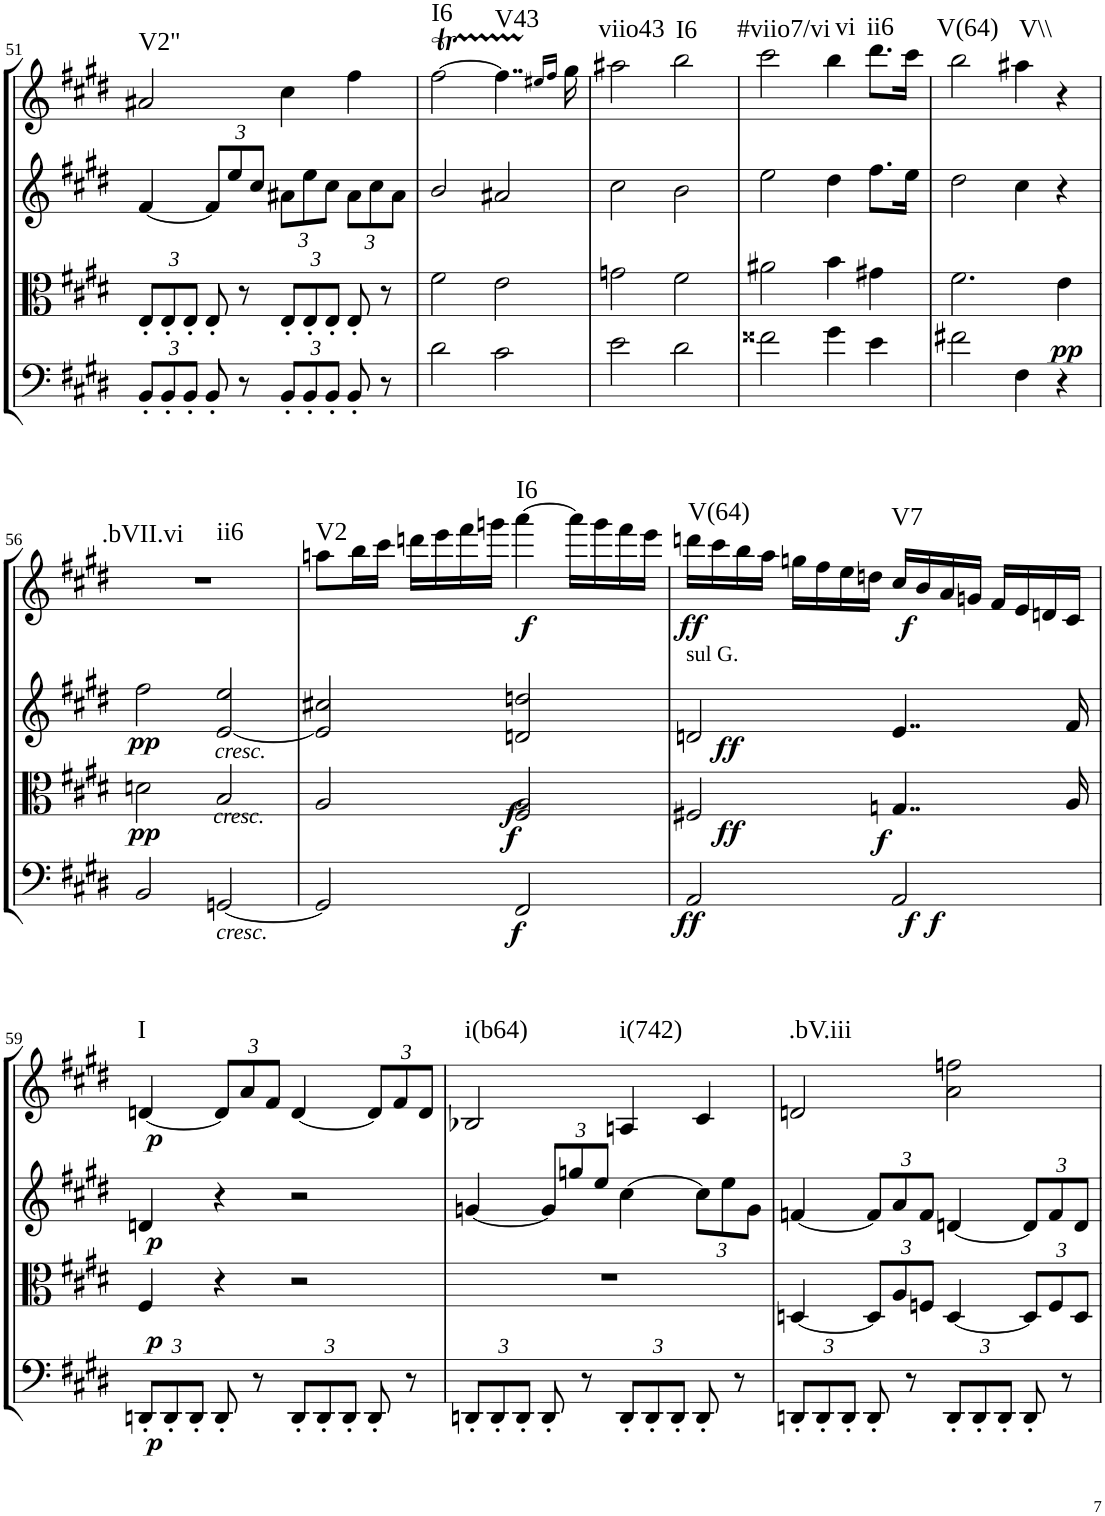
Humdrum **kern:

**kern	**dynam	**kern	**dynam	**kern	**dynam	**kern	**dynam	**harte
*part4	*part4	*part3	*part3	*part2	*part2	*part1	*part1	*part1
*staff4	*staff4	*staff3	*staff3	*staff2	*staff2	*staff1	*staff1	*
*I"Cello	*	*I"Viola	*	*I"2nd Violin	*	*I"1st Violin	*	*
*	*	*I'Vla	*	*I'Vln	*	*I'Vln	*	*
!!LO:PB:g=z
*clefF4	*	*clefC3	*	*clefG2	*	*clefG2	*	*
*k[f#c#g#d#]	*	*k[f#c#g#d#]	*	*k[f#c#g#d#]	*	*k[f#c#g#d#]	*	*
*M4/4	*	*M4/4	*	*M4/4	*	*M4/4	*	*
*met(c)	*	*met(c)	*	*met(c)	*	*met(c)	*	*
*Xbrackettup	*	*Xbrackettup	*	*	*	*	*	*
=51	=51	=51	=51	=51	=51	=51	=51	=51
!	!	!	!	!	!	!	!	!LO:H:kt=V2"
12BB'/L	.	12E'/L	.	[4f#/	.	2a#X/	.	N
12BB'/	.	12E'/	.	.	.	.	.	.
12BB'/J	.	12E'/J	.	.	.	.	.	.
*	*	*	*	*Xbrackettup	*	*	*	*
8BB'/	.	8E'/	.	12f#/L]	.	.	.	.
.	.	.	.	12ee/	.	.	.	.
8r	.	8r	.	.	.	.	.	.
.	.	.	.	12cc#/J	.	.	.	.
12BB'/L	.	12E'/L	.	12a#X\L	.	4cc#\	.	.
12BB'/	.	12E'/	.	12ee\	.	.	.	.
12BB'/J	.	12E'/J	.	12cc#\J	.	.	.	.
8BB'/	.	8E'/	.	12a#\L	.	4ff#\	.	.
.	.	.	.	12cc#\	.	.	.	.
8r	.	8r	.	.	.	.	.	.
.	.	.	.	12a#\J	.	.	.	.
=52	=52	=52	=52	=52	=52	=52	=52	=52
!	!	!	!	!	!	!	!	!LO:H:kt=I6
2d#\	.	2f#\	.	2b/	.	[2ff#T\	.	N
!	!	!	!	!	!	!	!	!LO:H:kt=V43
2c#\	.	2e\	.	2a#X/	.	4..ff#TTT\]	.	N
.	.	.	.	.	.	16qee#X/LL	.	.
.	.	.	.	.	.	16qff#/JJ	.	.
.	.	.	.	.	.	16gg#\	.	.
=53	=53	=53	=53	=53	=53	=53	=53	=53
!	!	!	!	!	!	!	!	!LO:H:kt=viio43
2e\	.	2gn\	.	2cc#\	.	2aa#X\	.	N
!	!	!	!	!	!	!	!	!LO:H:kt=I6
2d#\	.	2f#\	.	2b\	.	2bb\	.	N
=54	=54	=54	=54	=54	=54	=54	=54	=54
!	!	!	!	!	!	!	!	!LO:H:kt=#viio7/vi
2f##X\	.	2a#X\	.	2ee\	.	2ccc#\	.	N
!	!	!	!	!	!	!	!	!LO:H:kt=vi
4g#\	.	4b\	.	4dd#\	.	4bb\	.	N
!	!	!	!	!	!	!	!	!LO:H:kt=ii6
4e\	.	4g#X\	.	8.ff#\L	.	8.ddd#\L	.	N
.	.	.	.	16ee\Jk	.	16ccc#\Jk	.	.
=55	=55	=55	=55	=55	=55	=55	=55	=55
!	!	!	!	!	!	!	!	!LO:H:kt=V(64)
2f#X\	.	2.f#\	.	2dd#\	.	2bb\	.	N
!	!	!	!	!	!	!	!	!LO:H:kt=V\\
4F#\	.	.	.	4cc#\	.	4aa#X\	.	N
!	!	!	!LO:DY:b	!	!	!	!	!
4r	.	4e\	pp	4r	.	4r	.	.
!!LO:LB:g=z
=56	=56	=56	=56	=56	=56	=56	=56	=56
!	!	!	!LO:DY:b	!	!LO:DY:b	!	!	!LO:H:n=1:kt=.bVII.vi
!	!	!	!	!	!	!	!	!LO:H:n=2:kt=ii6
2BB/	.	2dn\	pp	2ff#\	pp	1r	.	N N
!	!	!	!	!LO:TX:b:i:t=cresc.	!	!	!	!
!	!	!LO:TX:a:i:t=cresc.	!	!	!	!	!	!
!LO:TX:b:i:t=cresc.	!	!	!	!	!	!	!	!
[2GGn/	.	2B/	.	[2e/ 2ee/	.	.	.	.
=57	=57	=57	=57	=57	=57	=57	=57	=57
!	!	!	!	!	!	!	!	!LO:H:kt=V2
2GG/]	.	2A/	.	2e/] 2cc#X/	.	8aan\L	.	N
.	.	.	.	.	.	16bb\L	.	.
.	.	.	.	.	.	16ccc#\JJ	.	.
.	.	.	.	.	.	16dddn\LL	.	.
.	.	.	.	.	.	16eee\	.	.
.	.	.	.	.	.	16fff#\	.	.
.	.	.	.	.	.	16gggn\JJ	.	.
!	!LO:DY:b	!	!LO:DY:b	!	!	!	!	!
!	!	!	!LO:DY:n=1:b	!	!	!	!LO:DY:b	!LO:H:kt=I6
2FF#/	f	2F#/ 2A/	f f	2dn/ 2ddn/	.	[4aaa\	f	N
.	.	.	.	.	.	16aaa\LL]	.	.
.	.	.	.	.	.	16ggg\	.	.
.	.	.	.	.	.	16fff#\	.	.
.	.	.	.	.	.	16eee\JJ	.	.
=58	=58	=58	=58	=58	=58	=58	=58	=58
!	!	!	!	!LO:TX:a:t=sul G.	!	!	!	!
!	!LO:DY:b	!	!LO:DY:b	!	!LO:DY:b	!	!LO:DY:b	!LO:H:kt=V(64)
2AA/	ff	2F#X/	ff	2dn/	ff	16dddn\LL	ff	N
.	.	.	.	.	.	16ccc#\	.	.
.	.	.	.	.	.	16bb\	.	.
.	.	.	.	.	.	16aa\JJ	.	.
.	.	.	.	.	.	16ggn\LL	.	.
.	.	.	.	.	.	16ff#\	.	.
.	.	.	.	.	.	16ee\	.	.
.	.	.	.	.	.	16ddn\JJ	.	.
!	!LO:DY:b	!	!	!	!	!	!	!
!	!LO:DY:n=1:b	!	!LO:DY:b	!	!	!	!LO:DY:b	!LO:H:kt=V7
2AA/	f f	4..Gn/	f	4..e/	.	16cc#/LL	f	N
.	.	.	.	.	.	16b/	.	.
.	.	.	.	.	.	16a/	.	.
.	.	.	.	.	.	16gn/JJ	.	.
.	.	.	.	.	.	16f#/LL	.	.
.	.	.	.	.	.	16e/	.	.
.	.	.	.	.	.	16dn/	.	.
.	.	16A/	.	16f#/	.	16c#/JJ	.	.
!!LO:LB:g=z
=59	=59	=59	=59	=59	=59	=59	=59	=59
!	!LO:DY:b	!	!LO:DY:b	!	!LO:DY:b	!	!LO:DY:b	!LO:H:kt=I
12DDn'/L	p	4F#/	p	4dn/	p	[4dn/	p	N
12DD'/	.	.	.	.	.	.	.	.
12DD'/J	.	.	.	.	.	.	.	.
*	*	*	*	*	*	*Xbrackettup	*	*
8DD'/	.	4r	.	4r	.	12d/L]	.	.
.	.	.	.	.	.	12a/	.	.
8r	.	.	.	.	.	.	.	.
.	.	.	.	.	.	12f#/J	.	.
12DD'/L	.	2r	.	2r	.	[4d/	.	.
12DD'/	.	.	.	.	.	.	.	.
12DD'/J	.	.	.	.	.	.	.	.
8DD'/	.	.	.	.	.	12d/L]	.	.
.	.	.	.	.	.	12f#/	.	.
8r	.	.	.	.	.	.	.	.
.	.	.	.	.	.	12d/J	.	.
=60	=60	=60	=60	=60	=60	=60	=60	=60
!	!	!	!	!	!	!	!	!LO:H:kt=i(b64)
12DDn'/L	.	1r	.	[4gn/	.	2B-X/	.	N
12DD'/	.	.	.	.	.	.	.	.
12DD'/J	.	.	.	.	.	.	.	.
8DD'/	.	.	.	12g/L]	.	.	.	.
.	.	.	.	12ggn/	.	.	.	.
8r	.	.	.	.	.	.	.	.
.	.	.	.	12ee/J	.	.	.	.
!	!	!	!	!	!	!	!	!LO:H:kt=i(742)
12DD'/L	.	.	.	[4cc#\	.	4An/	.	N
12DD'/	.	.	.	.	.	.	.	.
12DD'/J	.	.	.	.	.	.	.	.
8DD'/	.	.	.	12cc#\L]	.	4c#/	.	.
.	.	.	.	12ee\	.	.	.	.
8r	.	.	.	.	.	.	.	.
.	.	.	.	12g\J	.	.	.	.
=61	=61	=61	=61	=61	=61	=61	=61	=61
!	!	!	!	!	!	!	!	!LO:H:kt=.bV.iii
12DDn'/L	.	[4Dn/	.	[4fn/	.	2dn/	.	N
12DD'/	.	.	.	.	.	.	.	.
12DD'/J	.	.	.	.	.	.	.	.
8DD'/	.	12D/L]	.	12f/L]	.	.	.	.
.	.	12A/	.	12a/	.	.	.	.
8r	.	.	.	.	.	.	.	.
.	.	12Fn/J	.	12f/J	.	.	.	.
12DD'/L	.	[4D/	.	[4dn/	.	2a\ 2ffn\	.	.
12DD'/	.	.	.	.	.	.	.	.
12DD'/J	.	.	.	.	.	.	.	.
8DD'/	.	12D/L]	.	12d/L]	.	.	.	.
.	.	12F/	.	12f/	.	.	.	.
8r	.	.	.	.	.	.	.	.
.	.	12D/J	.	12d/J	.	.	.	.
=	=	=	=	=	=	=	=	=
*-	*-	*-	*-	*-	*-	*-	*-	*-
